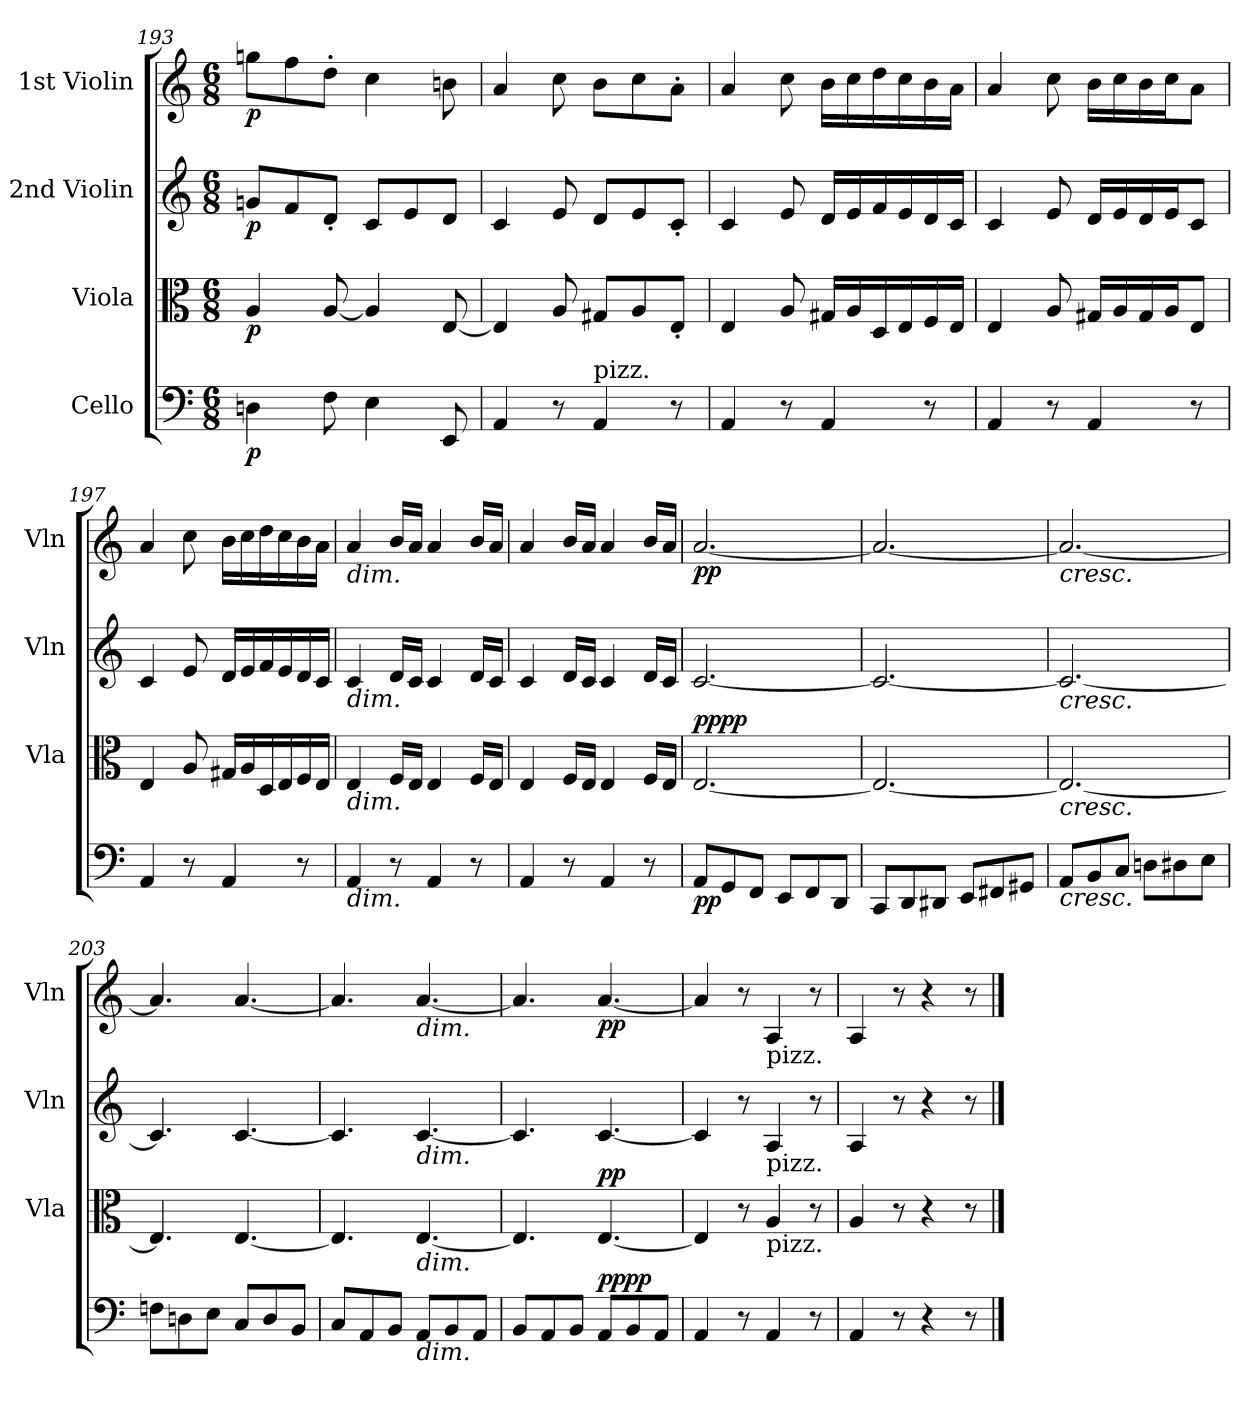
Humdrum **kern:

**kern	**dynam	**kern	**dynam	**kern	**dynam	**kern	**dynam
*part4	*part4	*part3	*part3	*part2	*part2	*part1	*part1
*staff4	*staff4	*staff3	*staff3	*staff2	*staff2	*staff1	*staff1
*I"Cello	*	*I"Viola	*	*I"2nd Violin	*	*I"1st Violin	*
*	*	*I'Vla	*	*I'Vln	*	*I'Vln	*
!!LO:LB:g=z
*clefF4	*	*clefC3	*	*clefG2	*	*clefG2	*
*k[]	*	*k[]	*	*k[]	*	*k[]	*
*M6/8	*	*M6/8	*	*M6/8	*	*M6/8	*
=193	=193	=193	=193	=193	=193	=193	=193
!	!LO:DY:b	!	!LO:DY:b	!	!LO:DY:b	!	!LO:DY:b
4Dn\	p	4A/	p	8gn/L	p	8ggn\L	p
.	.	.	.	8f/	.	8ff\	.
8F\	.	[8A/	.	8d'/J	.	8dd'\J	.
4E\	.	4A/]	.	8c/L	.	4cc\	.
.	.	.	.	8e/	.	.	.
8EE/	.	[8E/	.	8d/J	.	8bn\	.
=194	=194	=194	=194	=194	=194	=194	=194
4AA/	.	4E/]	.	4c/	.	4a/	.
8r	.	8A/	.	8e/	.	8cc\	.
!LO:TX:a:t=pizz.	!	!	!	!	!	!	!
4AA/	.	8G#X/L	.	8d/L	.	8b\L	.
.	.	8A/	.	8e/	.	8cc\	.
8r	.	8E'/J	.	8c'/J	.	8a'\J	.
=195	=195	=195	=195	=195	=195	=195	=195
4AA/	.	4E/	.	4c/	.	4a/	.
8r	.	8A/	.	8e/	.	8cc\	.
4AA/	.	16G#X/LL	.	16d/LL	.	16b\LL	.
.	.	16A/	.	16e/	.	16cc\	.
.	.	16D/	.	16f/	.	16dd\	.
.	.	16E/	.	16e/	.	16cc\	.
8r	.	16F/	.	16d/	.	16b\	.
.	.	16E/JJ	.	16c/JJ	.	16a\JJ	.
=196	=196	=196	=196	=196	=196	=196	=196
4AA/	.	4E/	.	4c/	.	4a/	.
8r	.	8A/	.	8e/	.	8cc\	.
4AA/	.	16G#X/LL	.	16d/LL	.	16b\LL	.
.	.	16A/	.	16e/	.	16cc\	.
.	.	16G#/	.	16d/	.	16b\	.
.	.	16A/J	.	16e/J	.	16cc\J	.
8r	.	8E/J	.	8c/J	.	8a\J	.
!!LO:LB:g=z
=197	=197	=197	=197	=197	=197	=197	=197
4AA/	.	4E/	.	4c/	.	4a/	.
8r	.	8A/	.	8e/	.	8cc\	.
4AA/	.	16G#X/LL	.	16d/LL	.	16b\LL	.
.	.	16A/	.	16e/	.	16cc\	.
.	.	16D/	.	16f/	.	16dd\	.
.	.	16E/	.	16e/	.	16cc\	.
8r	.	16F/	.	16d/	.	16b\	.
.	.	16E/JJ	.	16c/JJ	.	16a\JJ	.
=198	=198	=198	=198	=198	=198	=198	=198
!	!	!	!	!	!	!LO:TX:b:i:t=dim.	!
!	!	!	!	!LO:TX:b:i:t=dim.	!	!	!
!	!	!LO:TX:b:i:t=dim.	!	!	!	!	!
!LO:TX:b:i:t=dim.	!	!	!	!	!	!	!
4AA/	.	4E/	.	4c/	.	4a/	.
8r	.	16F/LL	.	16d/LL	.	16b/LL	.
.	.	16E/JJ	.	16c/JJ	.	16a/JJ	.
4AA/	.	4E/	.	4c/	.	4a/	.
8r	.	16F/LL	.	16d/LL	.	16b/LL	.
.	.	16E/JJ	.	16c/JJ	.	16a/JJ	.
=199	=199	=199	=199	=199	=199	=199	=199
4AA/	.	4E/	.	4c/	.	4a/	.
8r	.	16F/LL	.	16d/LL	.	16b/LL	.
.	.	16E/JJ	.	16c/JJ	.	16a/JJ	.
4AA/	.	4E/	.	4c/	.	4a/	.
8r	.	16F/LL	.	16d/LL	.	16b/LL	.
.	.	16E/JJ	.	16c/JJ	.	16a/JJ	.
!!LO:PB:g=z
=200	=200	=200	=200	=200	=200	=200	=200
!	!LO:DY:b	!	!LO:DY:b	!	!	!	!
!	!	!	!LO:DY:n=1:a	!	!	!	!LO:DY:b
8AA/L	pp	[2.E/	pp pp	[2.c/	.	[2.a/	pp
8GG/	.	.	.	.	.	.	.
8FF/J	.	.	.	.	.	.	.
8EE/L	.	.	.	.	.	.	.
8FF/	.	.	.	.	.	.	.
8DD/J	.	.	.	.	.	.	.
=201	=201	=201	=201	=201	=201	=201	=201
8CC/L	.	2.E/_	.	2.c/_	.	2.a/_	.
8DD/	.	.	.	.	.	.	.
8DD#X/J	.	.	.	.	.	.	.
8EE/L	.	.	.	.	.	.	.
8FF#X/	.	.	.	.	.	.	.
8GG#X/J	.	.	.	.	.	.	.
=202	=202	=202	=202	=202	=202	=202	=202
!	!	!	!	!	!	!LO:TX:b:i:t=cresc.	!
!	!	!	!	!LO:TX:b:i:t=cresc.	!	!	!
!	!	!LO:TX:b:i:t=cresc.	!	!	!	!	!
!LO:TX:b:i:t=cresc.	!	!	!	!	!	!	!
8AA/L	.	2.E/_	.	2.c/_	.	2.a/_	.
8BB/	.	.	.	.	.	.	.
8C/J	.	.	.	.	.	.	.
8Dn\L	.	.	.	.	.	.	.
8D#X\	.	.	.	.	.	.	.
8E\J	.	.	.	.	.	.	.
=203	=203	=203	=203	=203	=203	=203	=203
8Fn\L	.	4.E/]	.	4.c/]	.	4.a/]	.
8Dn\	.	.	.	.	.	.	.
8E\J	.	.	.	.	.	.	.
8C/L	.	[4.E/	.	[4.c/	.	[4.a/	.
8D/	.	.	.	.	.	.	.
8BB/J	.	.	.	.	.	.	.
=204	=204	=204	=204	=204	=204	=204	=204
8C/L	.	4.E/]	.	4.c/]	.	4.a/]	.
8AA/	.	.	.	.	.	.	.
8BB/J	.	.	.	.	.	.	.
!	!	!	!	!	!	!LO:TX:b:i:t=dim.	!
!	!	!	!	!LO:TX:b:i:t=dim.	!	!	!
!	!	!LO:TX:b:i:t=dim.	!	!	!	!	!
!LO:TX:b:i:t=dim.	!	!	!	!	!	!	!
8AA/L	.	[4.E/	.	[4.c/	.	[4.a/	.
8BB/	.	.	.	.	.	.	.
8AA/J	.	.	.	.	.	.	.
=205	=205	=205	=205	=205	=205	=205	=205
8BB/L	.	4.E/]	.	4.c/]	.	4.a/]	.
8AA/	.	.	.	.	.	.	.
8BB/J	.	.	.	.	.	.	.
!	!LO:DY:b	!	!	!	!	!	!
!	!LO:DY:n=1:a	!	!LO:DY:a	!	!	!	!LO:DY:b
8AA/L	pp pp	[4.E/	pp	[4.c/	.	[4.a/	pp
8BB/	.	.	.	.	.	.	.
8AA/J	.	.	.	.	.	.	.
=206	=206	=206	=206	=206	=206	=206	=206
4AA/	.	4E/]	.	4c/]	.	4a/]	.
8r	.	8r	.	8r	.	8r	.
!	!	!	!	!	!	!LO:TX:b:t=pizz.	!
!	!	!	!	!LO:TX:b:t=pizz.	!	!	!
!	!	!LO:TX:b:t=pizz.	!	!	!	!	!
4AA/	.	4A/	.	4A/	.	4A/	.
8r	.	8r	.	8r	.	8r	.
!!LO:LB:g=z
=207	=207	=207	=207	=207	=207	=207	=207
4AA/	.	4A/	.	4A/	.	4A/	.
8r	.	8r	.	8r	.	8r	.
4r	.	4r	.	4r	.	4r	.
8r	.	8r	.	8r	.	8r	.
==	==	==	==	==	==	==	==
*-	*-	*-	*-	*-	*-	*-	*-
